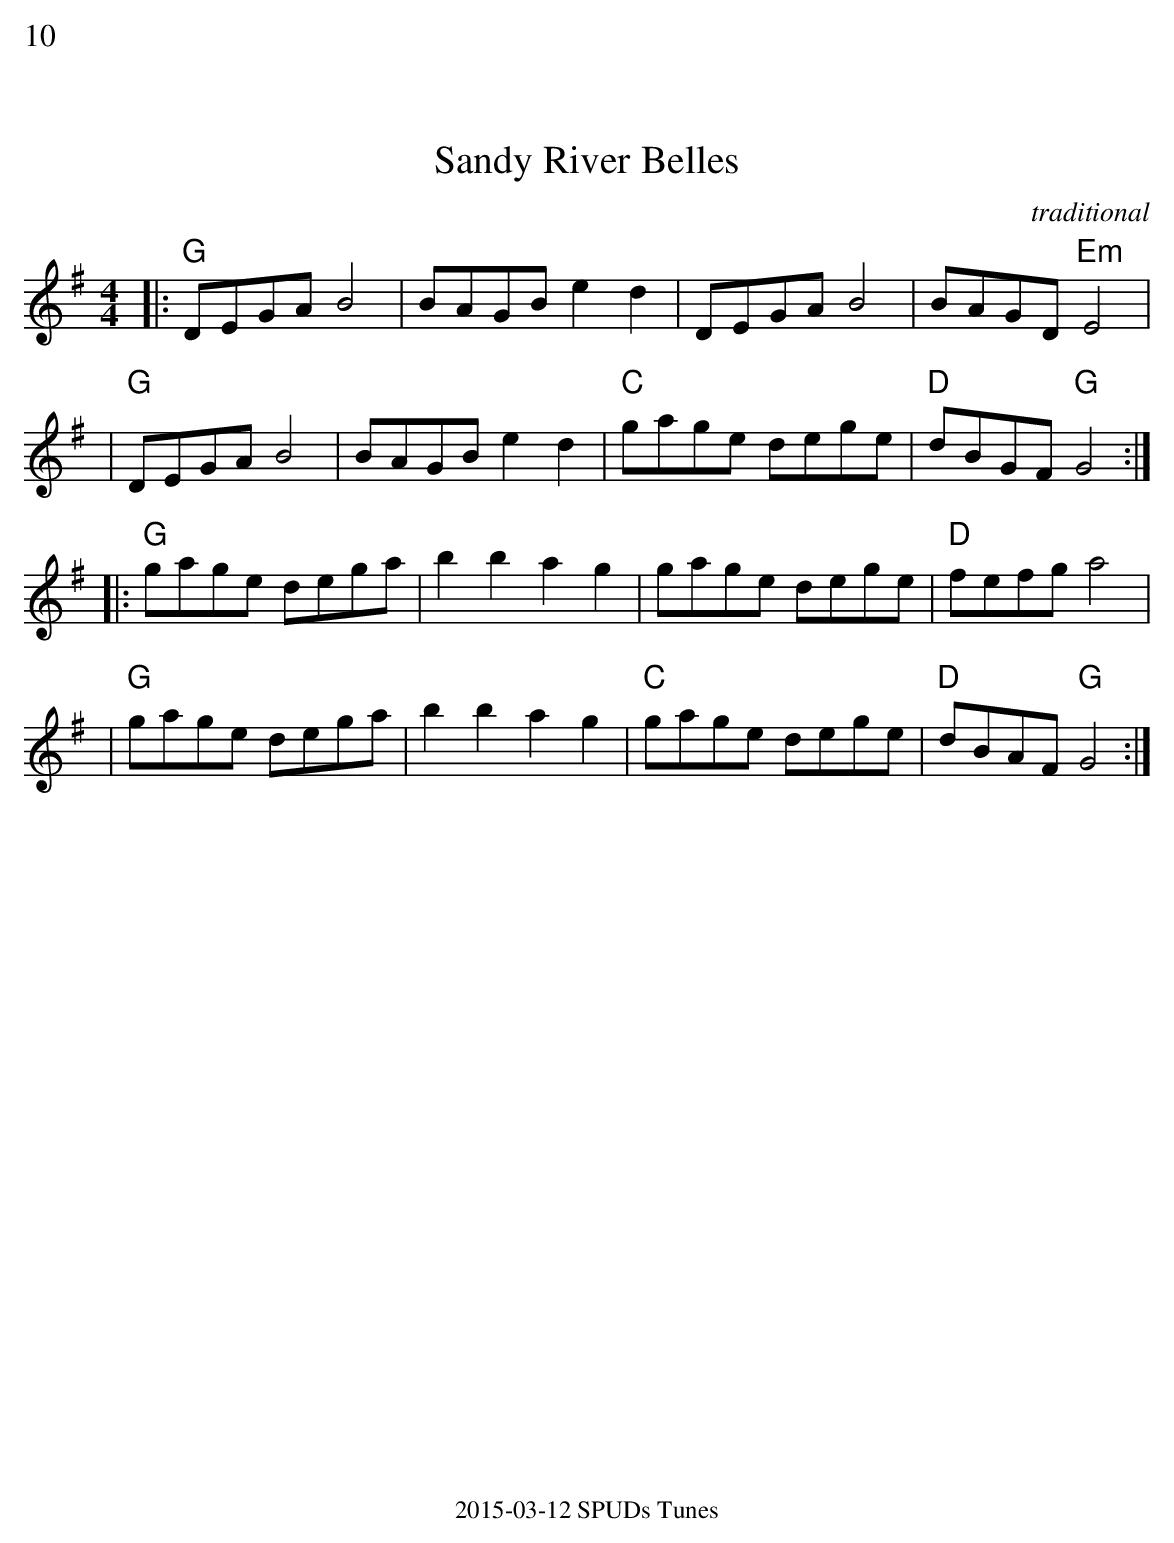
X:1
%%text 10
C: traditional
T: Sandy River Belles
M: 4/4
L:1/8
K: Gmaj
|:"G"DEGA B4|BAGB e2d2|DEGA B4|BAGD"Em"E4|!
|"G"DEGA B4|BAGB e2d2|"C"gage dege|"D"dBGF"G"G4:|!
|:"G"gage dega|b2b2a2g2|gage dege|"D"fefga4|!
|"G"gage dega|b2b2a2g2|"C"gage dege|"D"dBAF"G"G4:|
